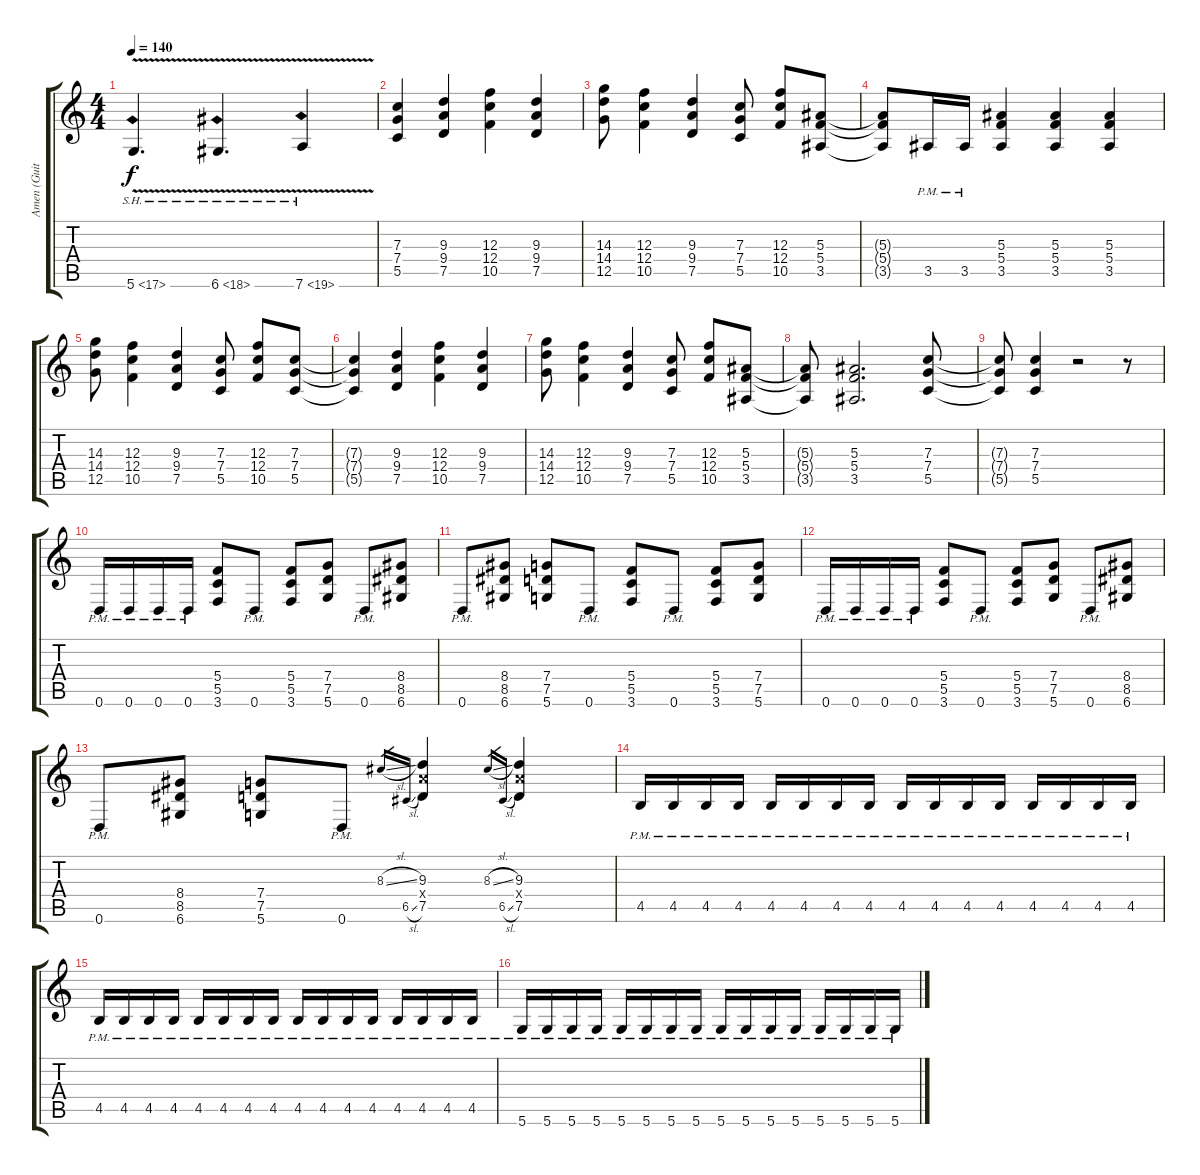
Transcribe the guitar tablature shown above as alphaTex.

\track ("Amen (Guitar)" "Amen (Guit") {instrument distortionguitar}
\staff {score tabs}
\tuning (D4 A3 F3 C3 G2 D2) {hide}
\ts (4 4)
\tempo 140
\clef g2
\ks c
5.6{sh 12 v}.4{d dy f} 6.6{sh 12 v}.4{d} 7.6{sh 12 v}.4 |
(7.3 7.4 5.5).4 (9.3 9.4 7.5).4 (12.3 12.4 10.5).4 (9.3 9.4 7.5).4 |
(14.3 14.4 12.5).8 (12.3 12.4 10.5).4 (9.3 9.4 7.5).4 (7.3 7.4 5.5).8 (12.3 12.4 10.5).8 (5.3 5.4 3.5).8 |
(5.3{t} 5.4{t} 3.5{t}).8 3.5{pm}.16 3.5{pm}.16 (5.3 5.4 3.5).4 (5.3 5.4 3.5).4 (5.3 5.4 3.5).4 |
(14.3 14.4 12.5).8 (12.3 12.4 10.5).4 (9.3 9.4 7.5).4 (7.3 7.4 5.5).8 (12.3 12.4 10.5).8 (7.3 7.4 5.5).8 |
(7.3{t} 7.4{t} 5.5{t}).4 (9.3 9.4 7.5).4 (12.3 12.4 10.5).4 (9.3 9.4 7.5).4 |
(14.3 14.4 12.5).8 (12.3 12.4 10.5).4 (9.3 9.4 7.5).4 (7.3 7.4 5.5).8 (12.3 12.4 10.5).8 (5.3 5.4 3.5).8 |
(5.3{t} 5.4{t} 3.5{t}).8 (5.3 5.4 3.5).2{d} (7.3 7.4 5.5).8 |
(7.3{t} 7.4{t} 5.5{t}).8 (7.3 7.4 5.5).4 r.2 r.8 |
0.6{pm}.16 0.6{pm}.16 0.6{pm}.16 0.6{pm}.16 (5.4 5.5 3.6).8 0.6{pm}.8 (5.4 5.5 3.6).8 (7.4 7.5 5.6).8 0.6{pm}.8 (8.4 8.5 6.6).8 |
0.6{pm}.8 (8.4 8.5 6.6).8 (7.4 7.5 5.6).8 0.6{pm}.8 (5.4 5.5 3.6).8 0.6{pm}.8 (5.4 5.5 3.6).8 (7.4 7.5 5.6).8 |
0.6{pm}.16 0.6{pm}.16 0.6{pm}.16 0.6{pm}.16 (5.4 5.5 3.6).8 0.6{pm}.8 (5.4 5.5 3.6).8 (7.4 7.5 5.6).8 0.6{pm}.8 (8.4 8.5 6.6).8 |
0.6{pm}.8 (8.4 8.5 6.6).8 (7.4 7.5 5.6).8 0.6{pm}.8 8.3{sl}.16{gr} 6.5{sl}.16{gr} (9.3 9.4{x} 7.5).4 8.3{sl}.16{gr} 6.5{sl}.16{gr} (9.3 9.4{x} 7.5).4 |
4.5{pm}.16 4.5{pm}.16 4.5{pm}.16 4.5{pm}.16 4.5{pm}.16 4.5{pm}.16 4.5{pm}.16 4.5{pm}.16 4.5{pm}.16 4.5{pm}.16 4.5{pm}.16 4.5{pm}.16 4.5{pm}.16 4.5{pm}.16 4.5{pm}.16 4.5{pm}.16 |
4.5{pm}.16 4.5{pm}.16 4.5{pm}.16 4.5{pm}.16 4.5{pm}.16 4.5{pm}.16 4.5{pm}.16 4.5{pm}.16 4.5{pm}.16 4.5{pm}.16 4.5{pm}.16 4.5{pm}.16 4.5{pm}.16 4.5{pm}.16 4.5{pm}.16 4.5{pm}.16 |
5.6{pm}.16 5.6{pm}.16 5.6{pm}.16 5.6{pm}.16 5.6{pm}.16 5.6{pm}.16 5.6{pm}.16 5.6{pm}.16 5.6{pm}.16 5.6{pm}.16 5.6{pm}.16 5.6{pm}.16 5.6{pm}.16 5.6{pm}.16 5.6{pm}.16 5.6{pm}.16
